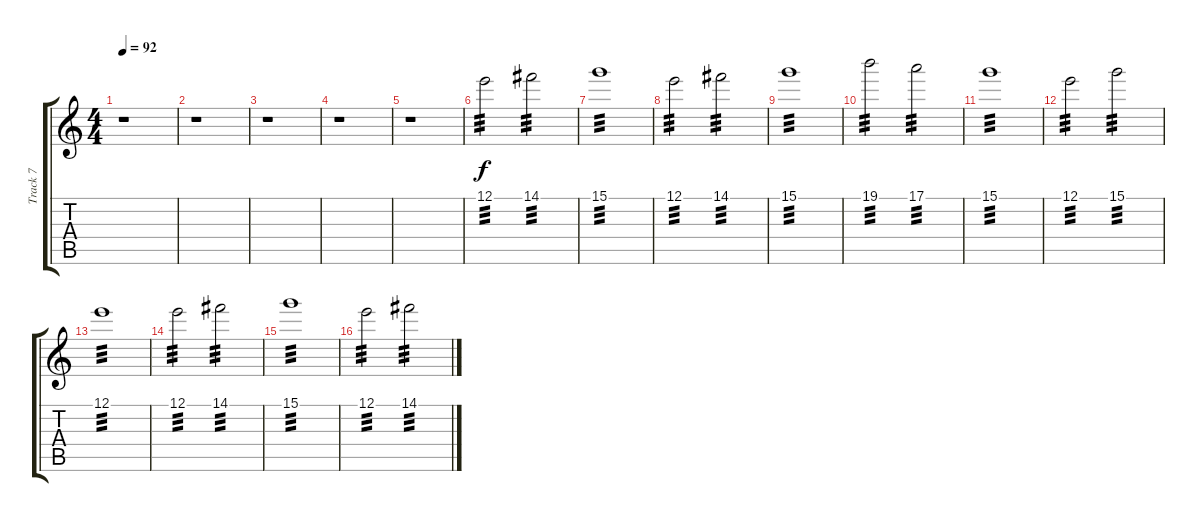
\track ("Track 7" "Track 7") {instrument distortionguitar}
\staff {score tabs}
\tuning (E4 B3 G3 D3 A2 E2) {hide}
\ts (4 4)
\tempo 92
\clef g2
\ks c
r.1{dy f} |
r.1 |
r.1 |
r.1 |
r.1 |
12.1.2{tp 3} 14.1.2{tp 3} |
15.1.1{tp 3} |
12.1.2{tp 3} 14.1.2{tp 3} |
15.1.1{tp 3} |
19.1.2{tp 3} 17.1.2{tp 3} |
15.1.1{tp 3} |
12.1.2{tp 3} 15.1.2{tp 3} |
12.1.1{tp 3} |
12.1.2{tp 3} 14.1.2{tp 3} |
15.1.1{tp 3} |
12.1.2{tp 3} 14.1.2{tp 3}
